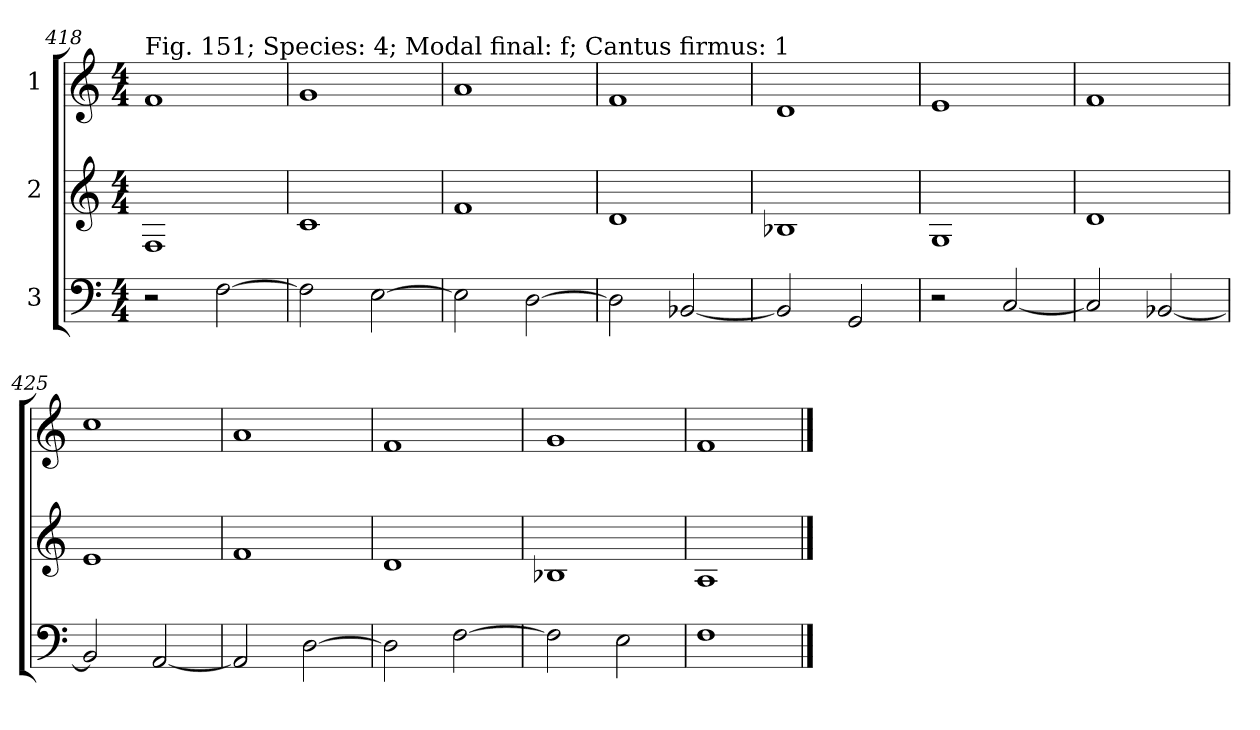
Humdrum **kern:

**kern	**kern	**kern
*part3	*part2	*part1
*staff3	*staff2	*staff1
*I"3	*I"2	*I"1
*clefF4	*clefG2	*clefG2
*k[]	*k[]	*k[]
*M4/4	*M4/4	*M4/4
=418	=418	=418
!	!	!LO:TX:a:t=Fig. 151; Species&colon; 4; Modal final&colon; f; Cantus firmus&colon; 1
2r	1F	1f
[2F\	.	.
=419	=419	=419
2F\]	1c	1g
[2E\	.	.
=420	=420	=420
2E\]	1f	1a
[2D\	.	.
=421	=421	=421
2D\]	1d	1f
[2BB-X/	.	.
=422	=422	=422
2BB-/]	1B-X	1d
2GG/	.	.
=423	=423	=423
2r	1G	1e
[2C/	.	.
=424	=424	=424
2C/]	1d	1f
[2BB-X/	.	.
=425	=425	=425
2BB-/]	1e	1cc
[2AA/	.	.
=426	=426	=426
2AA/]	1f	1a
[2D\	.	.
=427	=427	=427
2D\]	1d	1f
[2F\	.	.
=428	=428	=428
2F\]	1B-X	1g
2E\	.	.
=429	=429	=429
1F	1A	1f
==	==	==
*-	*-	*-
